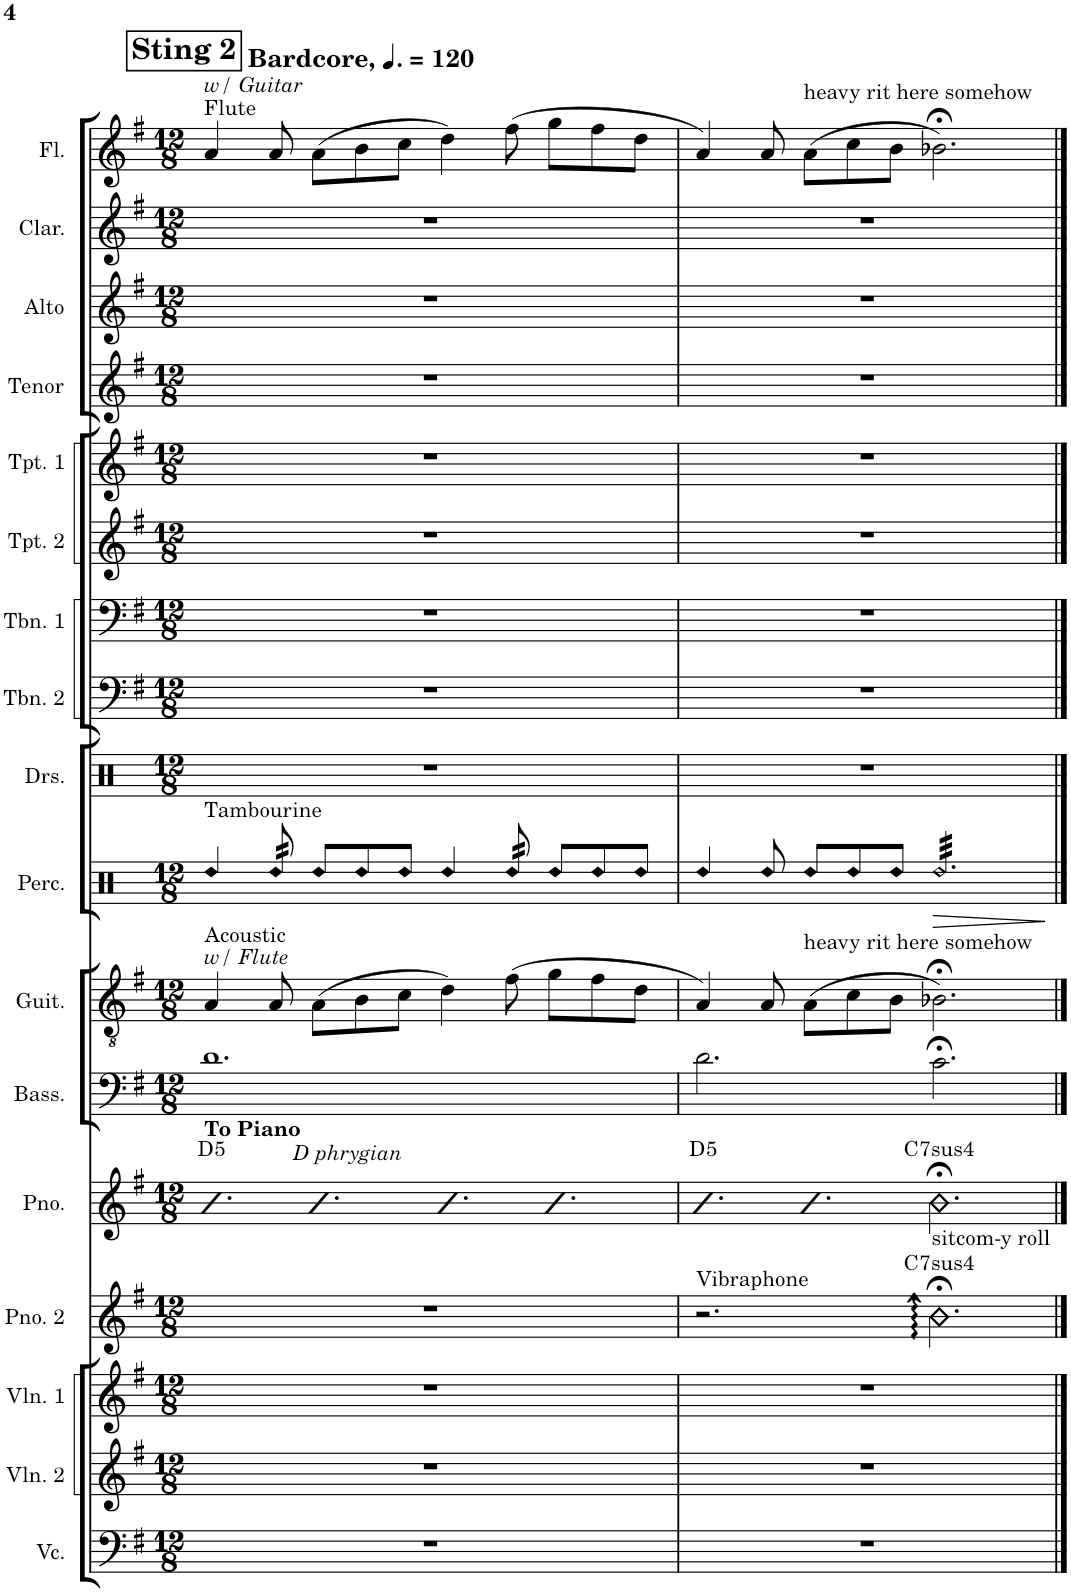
**kern	**kern	**kern	**kern	**harte	**kern	**harte	**kern	**kern	**kern	**dynam	**kern	**kern	**kern	**kern	**kern	**kern	**kern	**kern	**kern
*part17	*part16	*part15	*part14	*part14	*part13	*part13	*part12	*part11	*part10	*part10	*part9	*part8	*part7	*part6	*part5	*part4	*part3	*part2	*part1
*staff17	*staff16	*staff15	*staff14	*	*staff13	*	*staff12	*staff11	*staff10	*staff10	*staff9	*staff8	*staff7	*staff6	*staff5	*staff4	*staff3	*staff2	*staff1
*I"Violoncello	*I"Violin 2	*I"Violin 1	*I"Piano 2	*	*I"Piano 1	*	*I"Acoustic Bass	*I"Guitar	*I"Percussion	*	*I"Drumset	*I"Trombone 2	*I"Trombone 1	*I"Trumpet 2	*I"Trumpet 1	*I"REED 4 (Tenor Sax)	*I"REED 3 (Alto Sax, Flute)	*I"REED 2 (Clarinet)	*I"REED 1 (Flute, Bari Sax)
*I'Vc.	*I'Vln. 2	*I'Vln. 1	*I'Pno. 2	*	*I'Pno. 1	*	*I'Bass.	*I'Guit.	*I'Perc.	*	*I'Drs.	*I'Tbn. 2	*I'Tbn. 1	*I'Tpt. 2	*I'Tpt. 1	*I'Tenor	*I'Alto	*I'Clar.	*I'Fl.
!!LO:PB:g=z
*clefF4	*clefG2	*clefG2	*clefG2	*	*clefG2	*	*clefF4	*clefGv2	*clefX	*	*clefX	*clefF4	*clefF4	*clefG2	*clefG2	*clefG2	*clefG2	*clefG2	*clefG2
*	*	*	*	*	*	*	*Trd7c12	*	*	*	*	*	*	*Trd1c2	*Trd1c2	*Trd8c14	*Trd5c9	*Trd1c2	*
*k[f#]	*k[f#]	*k[f#]	*k[f#]	*	*k[f#]	*	*k[f#]	*k[f#]	*k[]	*	*k[]	*k[f#]	*k[f#]	*k[f#]	*k[f#]	*k[f#]	*k[f#]	*k[f#]	*k[f#]
*M12/8	*M12/8	*M12/8	*M12/8	*	*M12/8	*	*M12/8	*M12/8	*M12/8	*	*M12/8	*M12/8	*M12/8	*M12/8	*M12/8	*M12/8	*M12/8	*M12/8	*M12/8
*MM180	*MM180	*MM180	*MM180	*	*MM180	*	*MM180	*MM180	*MM180	*	*MM180	*MM180	*MM180	*MM180	*MM180	*MM180	*MM180	*MM180	*MM180
!!LO:REH:place=s1:a:B:cj:fs=14:t=Sting 2
=6	=6	=6	=6	=6	=6	=6	=6	=6	=6	=6	=6	=6	=6	=6	=6	=6	=6	=6	=6
!	!	!	!	!	!	!	!	!	!	!	!	!	!	!	!	!	!	!	!LO:TX:a:t=Flute
!	!	!	!	!	!	!	!	!	!	!	!	!	!	!	!	!	!	!	!LO:TX:a:i:t=w/ Guitar
!	!	!	!	!	!	!	!	!	!	!	!	!	!	!	!	!	!	!	!LO:TX:a:B:t=Bardcore,
!	!	!	!	!	!	!	!	!	!LO:TX:a:t=Tambourine	!	!	!	!	!	!	!	!	!	!
!	!	!	!	!	!	!	!	!LO:TX:a:i:t=w/ Flute	!	!	!	!	!	!	!	!	!	!	!
!	!	!	!	!	!	!	!	!LO:TX:a:t=Acoustic	!	!	!	!	!	!	!	!	!	!	!
!	!	!	!	!	!LO:TX:a:i:t=D phrygian	!	!	!	!	!	!	!	!	!	!	!	!	!	!
!	!	!	!	!	!LO:TX:a:B:t=To Piano	!	!	!	!	!	!	!	!	!	!	!	!	!	!
!	!	!	!	!	!	!LO:H:kt=5	!	!	!LO:N:head=diamond	!	!	!	!	!	!	!	!	!	!
1.r	1.r	1.r	1.r	.	4.b	D:(1,5)	1.d	4A/	4Rdd/	.	1.r	1.r	1.r	1.r	1.r	1.r	1.r	1.r	4a/
!	!	!	!	!	!	!	!	!	!LO:N:head=diamond	!	!	!	!	!	!	!	!	!	!
*	*	*	*	*	*	*	*	*	*tremolo	*	*	*	*	*	*	*	*	*	*
.	.	.	.	.	.	.	.	8A/	32Rdd/	.	.	.	.	.	.	.	.	.	8a/
.	.	.	.	.	.	.	.	.	32Rdd/	.	.	.	.	.	.	.	.	.	.
.	.	.	.	.	.	.	.	.	32Rdd/	.	.	.	.	.	.	.	.	.	.
.	.	.	.	.	.	.	.	.	32Rdd/	.	.	.	.	.	.	.	.	.	.
*	*	*	*	*	*	*	*	*	*Xtremolo	*	*	*	*	*	*	*	*	*	*
!	!	!	!	!	!	!	!	!	!LO:N:head=diamond	!	!	!	!	!	!	!	!	!	!
.	.	.	.	.	4.b	.	.	(8A\L	8Rdd/L	.	.	.	.	.	.	.	.	.	(8a\L
!	!	!	!	!	!	!	!	!	!LO:N:head=diamond	!	!	!	!	!	!	!	!	!	!
.	.	.	.	.	.	.	.	8B\	8Rdd/	.	.	.	.	.	.	.	.	.	8b\
!	!	!	!	!	!	!	!	!	!LO:N:head=diamond	!	!	!	!	!	!	!	!	!	!
.	.	.	.	.	.	.	.	8c\J	8Rdd/J	.	.	.	.	.	.	.	.	.	8cc\J
!	!	!	!	!	!	!	!	!	!LO:N:head=diamond	!	!	!	!	!	!	!	!	!	!
.	.	.	.	.	4.b	.	.	4d\)	4Rdd/	.	.	.	.	.	.	.	.	.	4dd\)
!	!	!	!	!	!	!	!	!	!LO:N:head=diamond	!	!	!	!	!	!	!	!	!	!
*	*	*	*	*	*	*	*	*	*tremolo	*	*	*	*	*	*	*	*	*	*
.	.	.	.	.	.	.	.	(8f#\	32Rdd/	.	.	.	.	.	.	.	.	.	(8ff#\
.	.	.	.	.	.	.	.	.	32Rdd/	.	.	.	.	.	.	.	.	.	.
.	.	.	.	.	.	.	.	.	32Rdd/	.	.	.	.	.	.	.	.	.	.
.	.	.	.	.	.	.	.	.	32Rdd/	.	.	.	.	.	.	.	.	.	.
*	*	*	*	*	*	*	*	*	*Xtremolo	*	*	*	*	*	*	*	*	*	*
!	!	!	!	!	!	!	!	!	!LO:N:head=diamond	!	!	!	!	!	!	!	!	!	!
.	.	.	.	.	4.b	.	.	8g\L	8Rdd/L	.	.	.	.	.	.	.	.	.	8gg\L
!	!	!	!	!	!	!	!	!	!LO:N:head=diamond	!	!	!	!	!	!	!	!	!	!
.	.	.	.	.	.	.	.	8f#\	8Rdd/	.	.	.	.	.	.	.	.	.	8ff#\
!	!	!	!	!	!	!	!	!	!LO:N:head=diamond	!	!	!	!	!	!	!	!	!	!
.	.	.	.	.	.	.	.	8d\J	8Rdd/J	.	.	.	.	.	.	.	.	.	8dd\J
=7	=7	=7	=7	=7	=7	=7	=7	=7	=7	=7	=7	=7	=7	=7	=7	=7	=7	=7	=7
!	!	!	!LO:TX:a:t=Vibraphone	!	!	!	!	!	!	!	!	!	!	!	!	!	!	!	!
!	!	!	!	!	!	!LO:H:kt=5	!	!	!LO:N:head=diamond	!	!	!	!	!	!	!	!	!	!
1.r	1.r	1.r	2.r	.	4.b	D:(1,5)	2.d\	4A/)	4Rdd/	.	1.r	1.r	1.r	1.r	1.r	1.r	1.r	1.r	4a/)
!	!	!	!	!	!	!	!	!	!LO:N:head=diamond	!	!	!	!	!	!	!	!	!	!
.	.	.	.	.	.	.	.	8A/	8Rdd/	.	.	.	.	.	.	.	.	.	8a/
!	!	!	!	!	!	!	!	!	!	!	!	!	!	!	!	!	!	!	!LO:TX:a:t=heavy rit here somehow
!	!	!	!	!	!	!	!	!LO:TX:a:t=heavy rit here somehow	!	!	!	!	!	!	!	!	!	!	!
!	!	!	!	!	!	!	!	!	!LO:N:head=diamond	!	!	!	!	!	!	!	!	!	!
.	.	.	.	.	4.b	.	.	(8A\L	8Rdd/L	.	.	.	.	.	.	.	.	.	(8a\L
!	!	!	!	!	!	!	!	!	!LO:N:head=diamond	!	!	!	!	!	!	!	!	!	!
.	.	.	.	.	.	.	.	8c\	8Rdd/	.	.	.	.	.	.	.	.	.	8cc\
!	!	!	!	!	!	!	!	!	!LO:N:head=diamond	!	!	!	!	!	!	!	!	!	!
.	.	.	.	.	.	.	.	8B\J	8Rdd/J	.	.	.	.	.	.	.	.	.	8b\J
!	!	!	!LO:TX:a:t=sitcom-y roll	!	!	!	!	!	!	!	!	!	!	!	!	!	!	!	!
!	!	!	!	!LO:H:kt=74	!	!LO:H:kt=74	!	!	!LO:N:head=diamond	!LO:HP:b	!	!	!	!	!	!	!	!	!
*	*	*	*	*	*	*	*	*	*tremolo	*	*	*	*	*	*	*	*	*	*
.	.	.	2.b:;<\	C:sus4(7)	2.b;<\	C:sus4(7)	2.c;<\	2.B-X;<\)	32Rdd/LLL	>	.	.	.	.	.	.	.	.	2.b-X;<\)
.	.	.	.	.	.	.	.	.	32Rdd/	.	.	.	.	.	.	.	.	.	.
.	.	.	.	.	.	.	.	.	32Rdd/	.	.	.	.	.	.	.	.	.	.
.	.	.	.	.	.	.	.	.	32Rdd/	.	.	.	.	.	.	.	.	.	.
.	.	.	.	.	.	.	.	.	32Rdd/	.	.	.	.	.	.	.	.	.	.
.	.	.	.	.	.	.	.	.	32Rdd/	.	.	.	.	.	.	.	.	.	.
.	.	.	.	.	.	.	.	.	32Rdd/	.	.	.	.	.	.	.	.	.	.
.	.	.	.	.	.	.	.	.	32Rdd/	.	.	.	.	.	.	.	.	.	.
.	.	.	.	.	.	.	.	.	32Rdd/	.	.	.	.	.	.	.	.	.	.
.	.	.	.	.	.	.	.	.	32Rdd/	.	.	.	.	.	.	.	.	.	.
.	.	.	.	.	.	.	.	.	32Rdd/	.	.	.	.	.	.	.	.	.	.
.	.	.	.	.	.	.	.	.	32Rdd/	.	.	.	.	.	.	.	.	.	.
.	.	.	.	.	.	.	.	.	32Rdd/	.	.	.	.	.	.	.	.	.	.
.	.	.	.	.	.	.	.	.	32Rdd/	.	.	.	.	.	.	.	.	.	.
.	.	.	.	.	.	.	.	.	32Rdd/	.	.	.	.	.	.	.	.	.	.
.	.	.	.	.	.	.	.	.	32Rdd/	.	.	.	.	.	.	.	.	.	.
.	.	.	.	.	.	.	.	.	32Rdd/	.	.	.	.	.	.	.	.	.	.
.	.	.	.	.	.	.	.	.	32Rdd/	.	.	.	.	.	.	.	.	.	.
.	.	.	.	.	.	.	.	.	32Rdd/	.	.	.	.	.	.	.	.	.	.
.	.	.	.	.	.	.	.	.	32Rdd/	.	.	.	.	.	.	.	.	.	.
.	.	.	.	.	.	.	.	.	32Rdd/	.	.	.	.	.	.	.	.	.	.
.	.	.	.	.	.	.	.	.	32Rdd/	.	.	.	.	.	.	.	.	.	.
.	.	.	.	.	.	.	.	.	32Rdd/	.	.	.	.	.	.	.	.	.	.
.	.	.	.	.	.	.	.	.	32Rdd/JJJ	.	.	.	.	.	.	.	.	.	.
*	*	*	*	*	*	*	*	*	*Xtremolo	*	*	*	*	*	*	*	*	*	*
.	.	.	.	.	.	.	.	.	.	]	.	.	.	.	.	.	.	.	.
==	==	==	==	==	==	==	==	==	==	==	==	==	==	==	==	==	==	==	==
*-	*-	*-	*-	*-	*-	*-	*-	*-	*-	*-	*-	*-	*-	*-	*-	*-	*-	*-	*-
